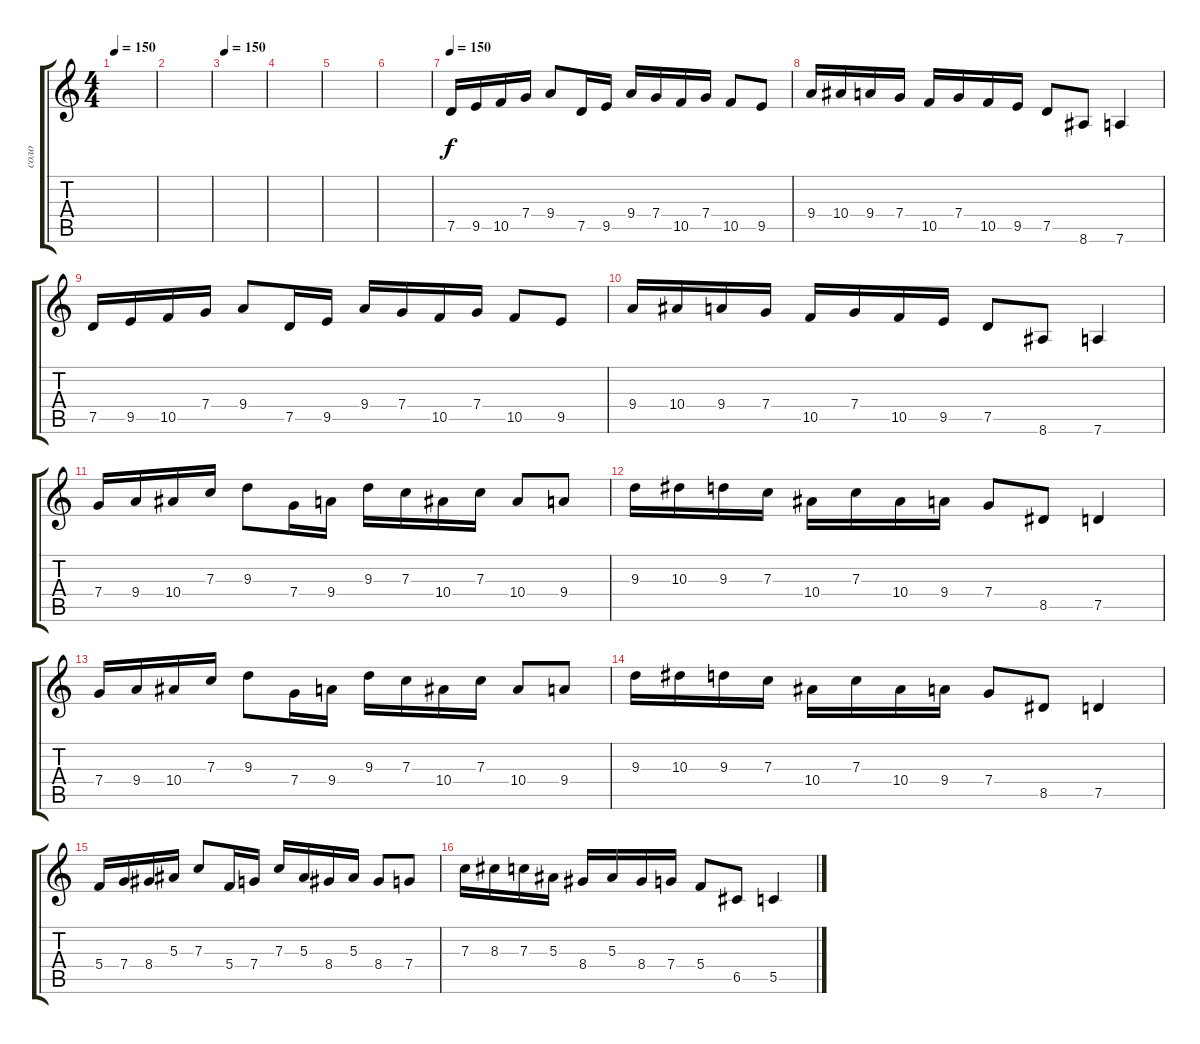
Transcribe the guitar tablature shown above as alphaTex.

\track ("соло" "соло") {instrument distortionguitar}
\staff {score tabs}
\tuning (D4 A3 F3 C3 G2 D2) {hide}
\ts (4 4)
\tempo 150
\clef g2
\ks c
|
|
\tempo 150
|
|
|
|
\tempo 150
7.5.16 9.5.16 10.5.16 7.4.16 9.4.8 7.5.16 9.5.16 9.4.16 7.4.16 10.5.16 7.4.16 10.5.8 9.5.8 |
9.4.16 10.4.16 9.4.16 7.4.16 10.5.16 7.4.16 10.5.16 9.5.16 7.5.8 8.6.8 7.6.4 |
7.5.16 9.5.16 10.5.16 7.4.16 9.4.8 7.5.16 9.5.16 9.4.16 7.4.16 10.5.16 7.4.16 10.5.8 9.5.8 |
9.4.16 10.4.16 9.4.16 7.4.16 10.5.16 7.4.16 10.5.16 9.5.16 7.5.8 8.6.8 7.6.4 |
7.4.16 9.4.16 10.4.16 7.3.16 9.3.8 7.4.16 9.4.16 9.3.16 7.3.16 10.4.16 7.3.16 10.4.8 9.4.8 |
9.3.16 10.3.16 9.3.16 7.3.16 10.4.16 7.3.16 10.4.16 9.4.16 7.4.8 8.5.8 7.5.4 |
7.4.16 9.4.16 10.4.16 7.3.16 9.3.8 7.4.16 9.4.16 9.3.16 7.3.16 10.4.16 7.3.16 10.4.8 9.4.8 |
9.3.16 10.3.16 9.3.16 7.3.16 10.4.16 7.3.16 10.4.16 9.4.16 7.4.8 8.5.8 7.5.4 |
5.4.16 7.4.16 8.4.16 5.3.16 7.3.8 5.4.16 7.4.16 7.3.16 5.3.16 8.4.16 5.3.16 8.4.8 7.4.8 |
7.3.16 8.3.16 7.3.16 5.3.16 8.4.16 5.3.16 8.4.16 7.4.16 5.4.8 6.5.8 5.5.4
